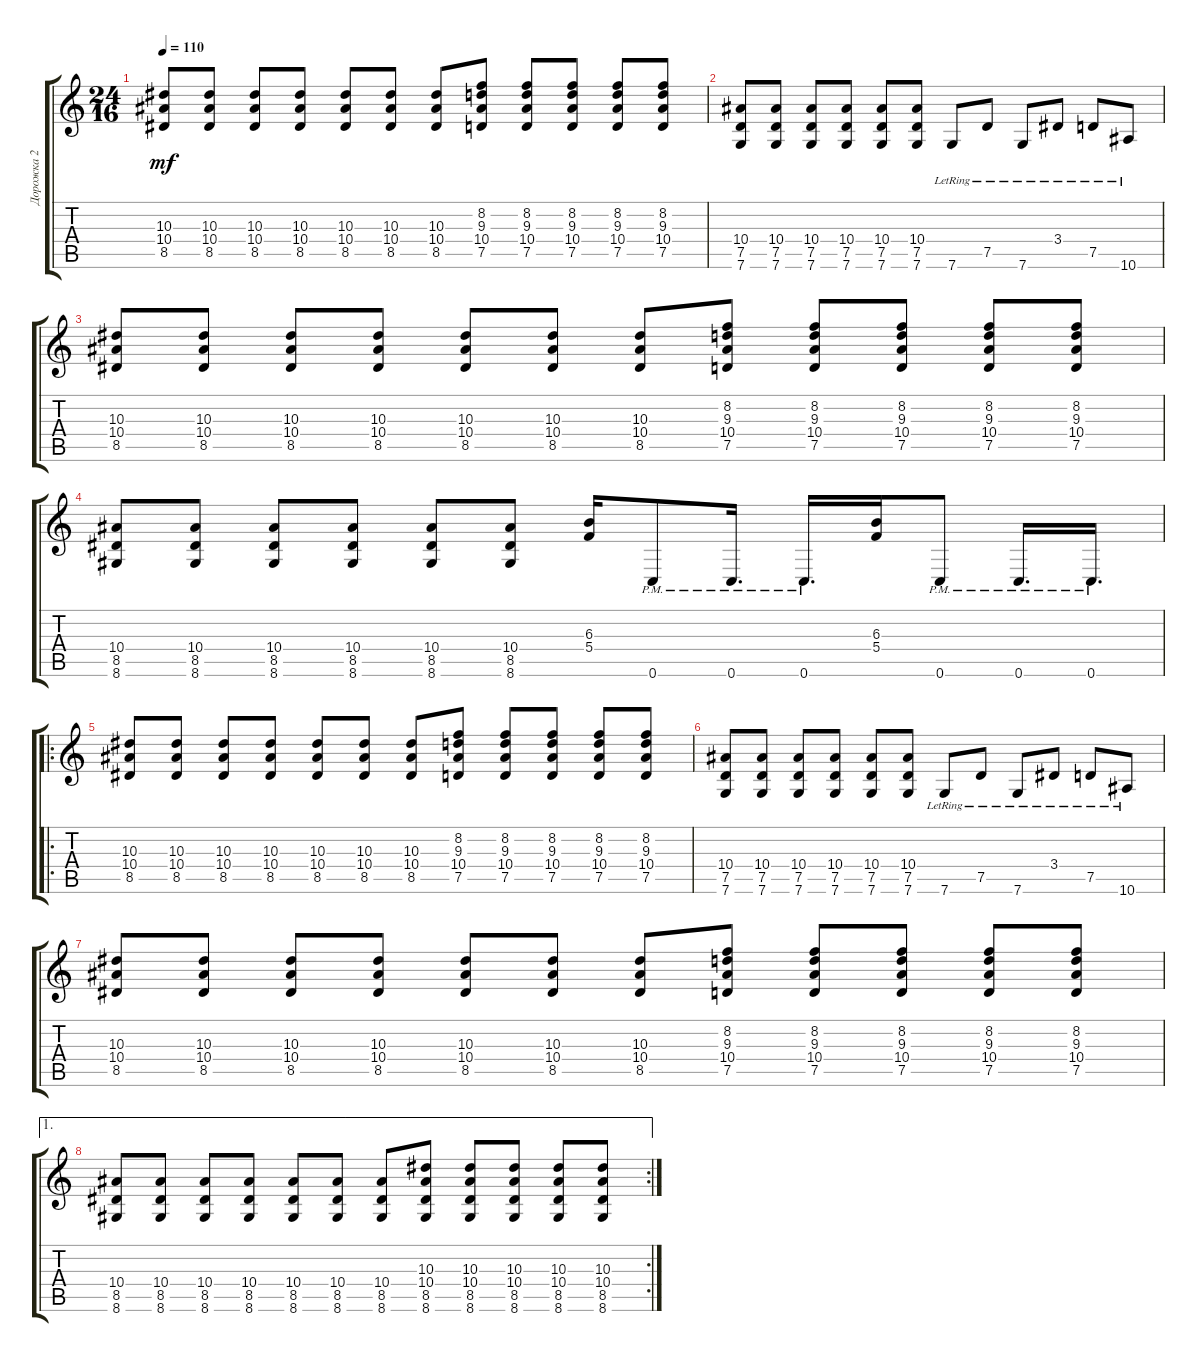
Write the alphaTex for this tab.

\track ("Дорожка 2" "Дорожка 2") {instrument overdrivenguitar}
\staff {score tabs}
\tuning (D4 A3 F3 C3 G2 C2) {hide}
\ts (24 16)
\tempo 110
\clef g2
\ks c
(10.3 10.4 8.5).8{dy mf} (10.3 10.4 8.5).8 (10.3 10.4 8.5).8 (10.3 10.4 8.5).8 (10.3 10.4 8.5).8 (10.3 10.4 8.5).8 (10.3 10.4 8.5).8 (8.2 9.3 10.4 7.5).8 (8.2 9.3 10.4 7.5).8 (8.2 9.3 10.4 7.5).8 (8.2 9.3 10.4 7.5).8 (8.2 9.3 10.4 7.5).8 |
(10.4 7.5 7.6).8 (10.4 7.5 7.6).8 (10.4 7.5 7.6).8 (10.4 7.5 7.6).8 (10.4 7.5 7.6).8 (10.4 7.5 7.6).8 7.6{lr}.8 7.5{lr}.8 7.6{lr}.8 3.4{lr}.8 7.5{lr}.8 10.6{lr}.8 |
(10.3 10.4 8.5).8 (10.3 10.4 8.5).8 (10.3 10.4 8.5).8 (10.3 10.4 8.5).8 (10.3 10.4 8.5).8 (10.3 10.4 8.5).8 (10.3 10.4 8.5).8 (8.2 9.3 10.4 7.5).8 (8.2 9.3 10.4 7.5).8 (8.2 9.3 10.4 7.5).8 (8.2 9.3 10.4 7.5).8 (8.2 9.3 10.4 7.5).8 |
(10.4 8.5 8.6).8 (10.4 8.5 8.6).8 (10.4 8.5 8.6).8 (10.4 8.5 8.6).8 (10.4 8.5 8.6).8 (10.4 8.5 8.6).8 (6.3 5.4).16 0.6{pm}.8 0.6{pm}.16{d} 0.6{pm}.16{d} (6.3 5.4).16 0.6{pm}.8 0.6{pm}.16{d} 0.6{pm}.16{d} |
\ro
(10.3 10.4 8.5).8 (10.3 10.4 8.5).8 (10.3 10.4 8.5).8 (10.3 10.4 8.5).8 (10.3 10.4 8.5).8 (10.3 10.4 8.5).8 (10.3 10.4 8.5).8 (8.2 9.3 10.4 7.5).8 (8.2 9.3 10.4 7.5).8 (8.2 9.3 10.4 7.5).8 (8.2 9.3 10.4 7.5).8 (8.2 9.3 10.4 7.5).8 |
(10.4 7.5 7.6).8 (10.4 7.5 7.6).8 (10.4 7.5 7.6).8 (10.4 7.5 7.6).8 (10.4 7.5 7.6).8 (10.4 7.5 7.6).8 7.6{lr}.8 7.5{lr}.8 7.6{lr}.8 3.4{lr}.8 7.5{lr}.8 10.6{lr}.8 |
(10.3 10.4 8.5).8 (10.3 10.4 8.5).8 (10.3 10.4 8.5).8 (10.3 10.4 8.5).8 (10.3 10.4 8.5).8 (10.3 10.4 8.5).8 (10.3 10.4 8.5).8 (8.2 9.3 10.4 7.5).8 (8.2 9.3 10.4 7.5).8 (8.2 9.3 10.4 7.5).8 (8.2 9.3 10.4 7.5).8 (8.2 9.3 10.4 7.5).8 |
\ae 1
\rc 2
(10.4 8.5 8.6).8 (10.4 8.5 8.6).8 (10.4 8.5 8.6).8 (10.4 8.5 8.6).8 (10.4 8.5 8.6).8 (10.4 8.5 8.6).8 (10.4 8.5 8.6).8 (10.3 10.4 8.5 8.6).8 (10.3 10.4 8.5 8.6).8 (10.3 10.4 8.5 8.6).8 (10.3 10.4 8.5 8.6).8 (10.3 10.4 8.5 8.6).8
